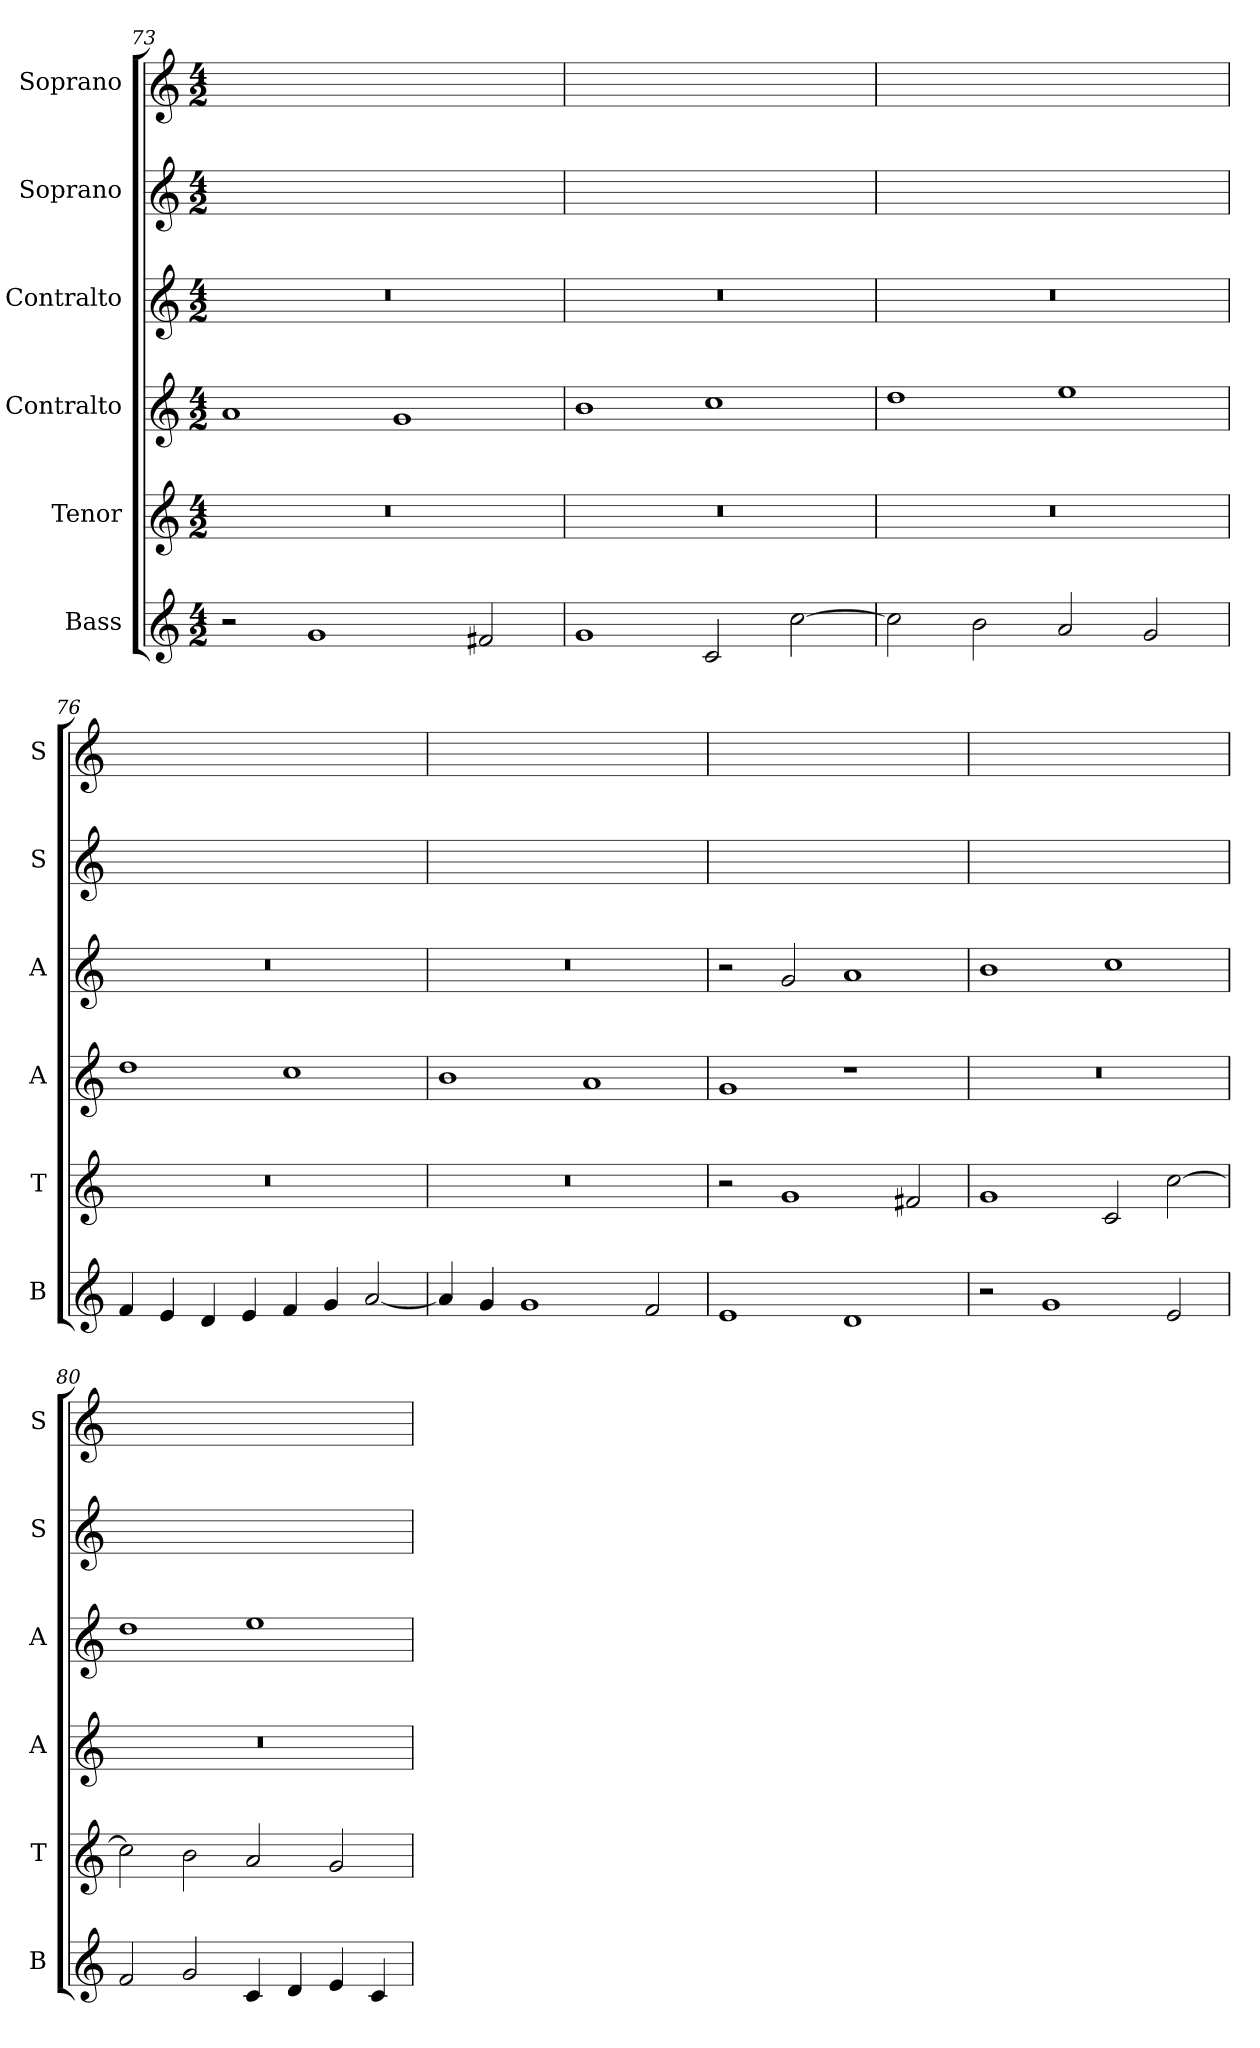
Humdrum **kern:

**kern	**kern	**kern	**kern	**kern	**kern
*part6	*part5	*part4	*part3	*part2	*part1
*staff6	*staff5	*staff4	*staff3	*staff2	*staff1
*I"Bass	*I"Tenor	*I"Contralto	*I"Contralto	*I"Soprano	*I"Soprano
*I'B	*I'T	*I'A	*I'A	*I'S	*I'S
*clefG2	*clefG2	*clefG2	*clefG2	*clefG2	*clefG2
*k[]	*k[]	*k[]	*k[]	*k[]	*k[]
*C:ion	*C:ion	*C:ion	*C:ion	*C:ion	*C:ion
*M4/2	*M4/2	*M4/2	*M4/2	*M4/2	*M4/2
=73	=73	=73	=73	=73	=73
2r	0r	1a	0r	0ryy	0ryy
1g	.	.	.	.	.
.	.	1g	.	.	.
2f#X	.	.	.	.	.
=74	=74	=74	=74	=74	=74
1g	0r	1b	0r	0ryy	0ryy
2c	.	1cc	.	.	.
[2cc	.	.	.	.	.
=75	=75	=75	=75	=75	=75
2cc]	0r	1dd	0r	0ryy	0ryy
2b	.	.	.	.	.
2a	.	1ee	.	.	.
2g	.	.	.	.	.
=76	=76	=76	=76	=76	=76
4f	0r	1dd	0r	0ryy	0ryy
4e	.	.	.	.	.
4d	.	.	.	.	.
4e	.	.	.	.	.
4f	.	1cc	.	.	.
4g	.	.	.	.	.
[2a	.	.	.	.	.
=77	=77	=77	=77	=77	=77
4a]	0r	1b	0r	0ryy	0ryy
4g	.	.	.	.	.
1g	.	.	.	.	.
.	.	1a	.	.	.
2f	.	.	.	.	.
=78	=78	=78	=78	=78	=78
1e	2r	1g	2r	0ryy	0ryy
.	1g	.	2g	.	.
1d	.	1r	1a	.	.
.	2f#X	.	.	.	.
=79	=79	=79	=79	=79	=79
2r	1g	0r	1b	0ryy	0ryy
1g	.	.	.	.	.
.	2c	.	1cc	.	.
2e	[2cc	.	.	.	.
=80	=80	=80	=80	=80	=80
2f	2cc]	0r	1dd	0ryy	0ryy
2g	2b	.	.	.	.
4c	2a	.	1ee	.	.
4d	.	.	.	.	.
4e	2g	.	.	.	.
4c	.	.	.	.	.
=	=	=	=	=	=
*-	*-	*-	*-	*-	*-
